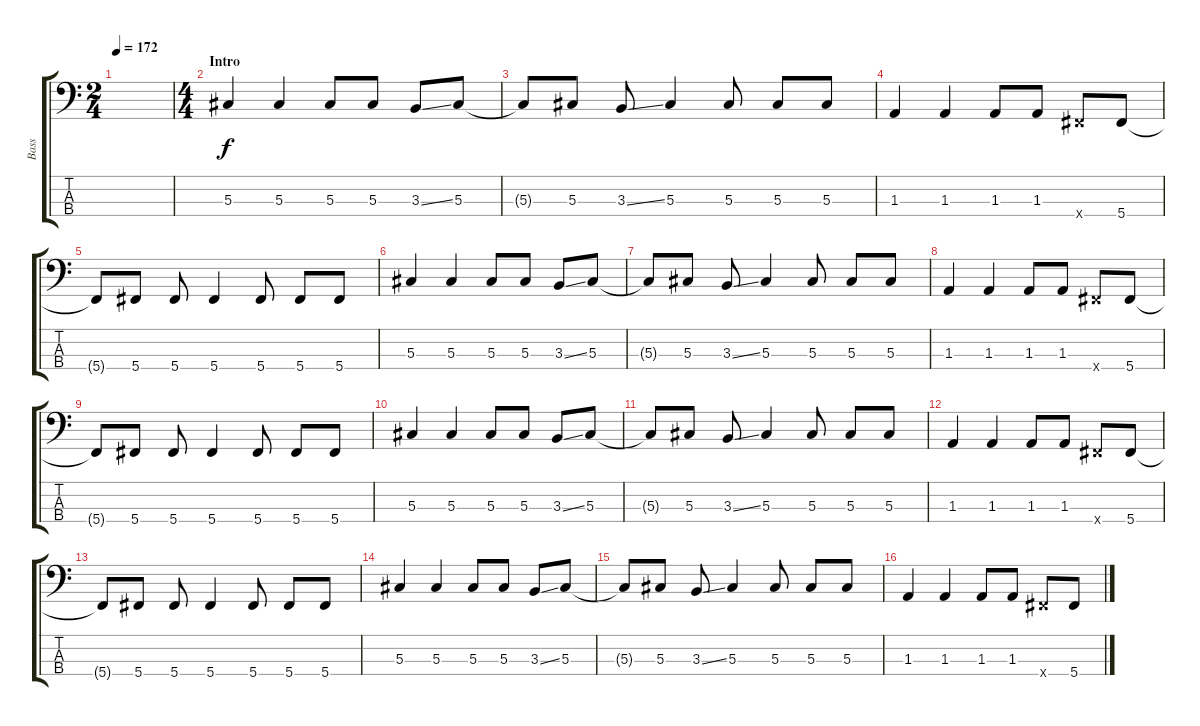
\track ("Bass" "Bass") {instrument electricbasspick}
\staff {score tabs}
\tuning (Gb2 Db2 Ab1 Db1) {hide}
\ts (2 4)
\tempo 172
\clef f4
\ks c
|
\ts (4 4)
\section ("" "Intro")
5.3.4 5.3.4 5.3.8 5.3.8 3.3{ss}.8 5.3.8 |
5.3{t}.8 5.3.8 3.3{ss}.8 5.3.4 5.3.8 5.3.8 5.3.8 |
1.3.4 1.3.4 1.3.8 1.3.8 5.4{x}.8 5.4.8 |
5.4{t}.8 5.4.8 5.4.8 5.4.4 5.4.8 5.4.8 5.4.8 |
5.3.4 5.3.4 5.3.8 5.3.8 3.3{ss}.8 5.3.8 |
5.3{t}.8 5.3.8 3.3{ss}.8 5.3.4 5.3.8 5.3.8 5.3.8 |
1.3.4 1.3.4 1.3.8 1.3.8 5.4{x}.8 5.4.8 |
5.4{t}.8 5.4.8 5.4.8 5.4.4 5.4.8 5.4.8 5.4.8 |
5.3.4 5.3.4 5.3.8 5.3.8 3.3{ss}.8 5.3.8 |
5.3{t}.8 5.3.8 3.3{ss}.8 5.3.4 5.3.8 5.3.8 5.3.8 |
1.3.4 1.3.4 1.3.8 1.3.8 5.4{x}.8 5.4.8 |
5.4{t}.8 5.4.8 5.4.8 5.4.4 5.4.8 5.4.8 5.4.8 |
5.3.4 5.3.4 5.3.8 5.3.8 3.3{ss}.8 5.3.8 |
5.3{t}.8 5.3.8 3.3{ss}.8 5.3.4 5.3.8 5.3.8 5.3.8 |
1.3.4 1.3.4 1.3.8 1.3.8 5.4{x}.8 5.4.8
